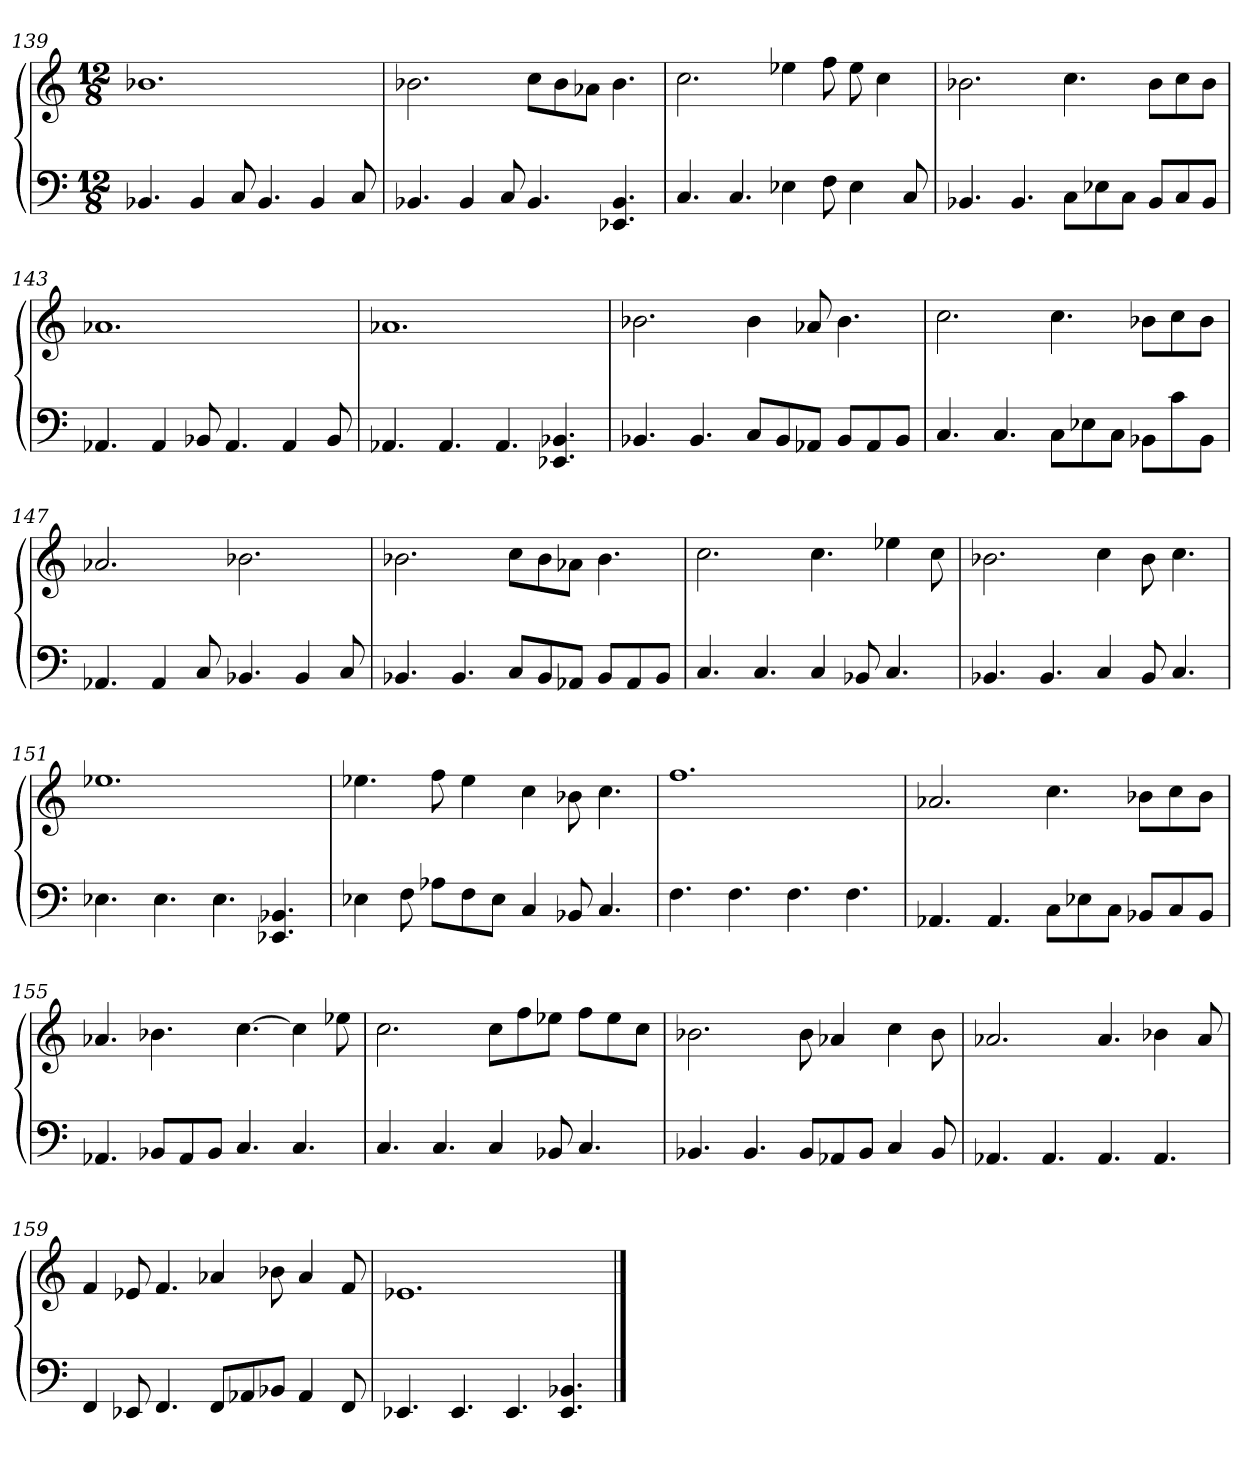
**kern	**kern
*part1	*part1
*staff2	*staff1
*M12/8	*M12/8
=139	=139
4.BB-X	1.b-X
4BB-	.
8C	.
4.BB-	.
4BB-	.
8C	.
=140	=140
4.BB-X	2.b-X
4BB-	.
8C	.
4.BB-	8ccL
.	8b-
.	8a-XJ
4.EE-X 4.BB-	4.b-
=141	=141
4.C	2.cc
4.C	.
4E-X	4ee-X
8F	8ff
4E-	8ee-
.	4cc
8C	.
=142	=142
4.BB-X	2.b-X
4.BB-	.
8CL	4.cc
8E-X	.
8CJ	.
8BB-L	8b-L
8C	8cc
8BB-J	8b-J
=143	=143
4.AA-X	1.a-X
4AA-	.
8BB-X	.
4.AA-	.
4AA-	.
8BB-	.
=144	=144
4.AA-X	1.a-X
4.AA-	.
4.AA-	.
4.EE-X 4.BB-X	.
=145	=145
4.BB-X	2.b-X
4.BB-	.
8CL	4b-
8BB-	.
8AA-XJ	8a-X
8BB-L	4.b-
8AA-	.
8BB-J	.
=146	=146
4.C	2.cc
4.C	.
8CL	4.cc
8E-X	.
8CJ	.
8BB-XL	8b-XL
8c	8cc
8BB-J	8b-J
=147	=147
4.AA-X	2.a-X
4AA-	.
8C	.
4.BB-X	2.b-X
4BB-	.
8C	.
=148	=148
4.BB-X	2.b-X
4.BB-	.
8CL	8ccL
8BB-	8b-
8AA-XJ	8a-XJ
8BB-L	4.b-
8AA-	.
8BB-J	.
=149	=149
4.C	2.cc
4.C	.
4C	4.cc
8BB-X	.
4.C	4ee-X
.	8cc
=150	=150
4.BB-X	2.b-X
4.BB-	.
4C	4cc
8BB-	8b-
4.C	4.cc
=151	=151
4.E-X	1.ee-X
4.E-	.
4.E-	.
4.EE-X 4.BB-X	.
=152	=152
4E-X	4.ee-X
8F	.
8A-XL	8ff
8F	4ee-
8E-J	.
4C	4cc
8BB-X	8b-X
4.C	4.cc
=153	=153
4.F	1.ff
4.F	.
4.F	.
4.F	.
=154	=154
4.AA-X	2.a-X
4.AA-	.
8CL	4.cc
8E-X	.
8CJ	.
8BB-XL	8b-XL
8C	8cc
8BB-J	8b-J
=155	=155
4.AA-X	4.a-X
8BB-XL	4.b-X
8AA-	.
8BB-J	.
4.C	[4.cc
4.C	4cc]
.	8ee-X
=156	=156
4.C	2.cc
4.C	.
4C	8ccL
.	8ff
8BB-X	8ee-XJ
4.C	8ffL
.	8ee-
.	8ccJ
=157	=157
4.BB-X	2.b-X
4.BB-	.
8BB-L	8b-
8AA-X	4a-X
8BB-J	.
4C	4cc
8BB-	8b-
=158	=158
4.AA-X	2.a-X
4.AA-	.
4.AA-	4.a-
4.AA-	4b-X
.	8a-
=159	=159
4FF	4f
8EE-X	8e-X
4.FF	4.f
8FFL	4a-X
8AA-X	.
8BB-XJ	8b-X
4AA-	4a-
8FF	8f
=160	=160
4.EE-X	1.e-X
4.EE-	.
4.EE-	.
4.EE- 4.BB-X	.
==	==
*-	*-
